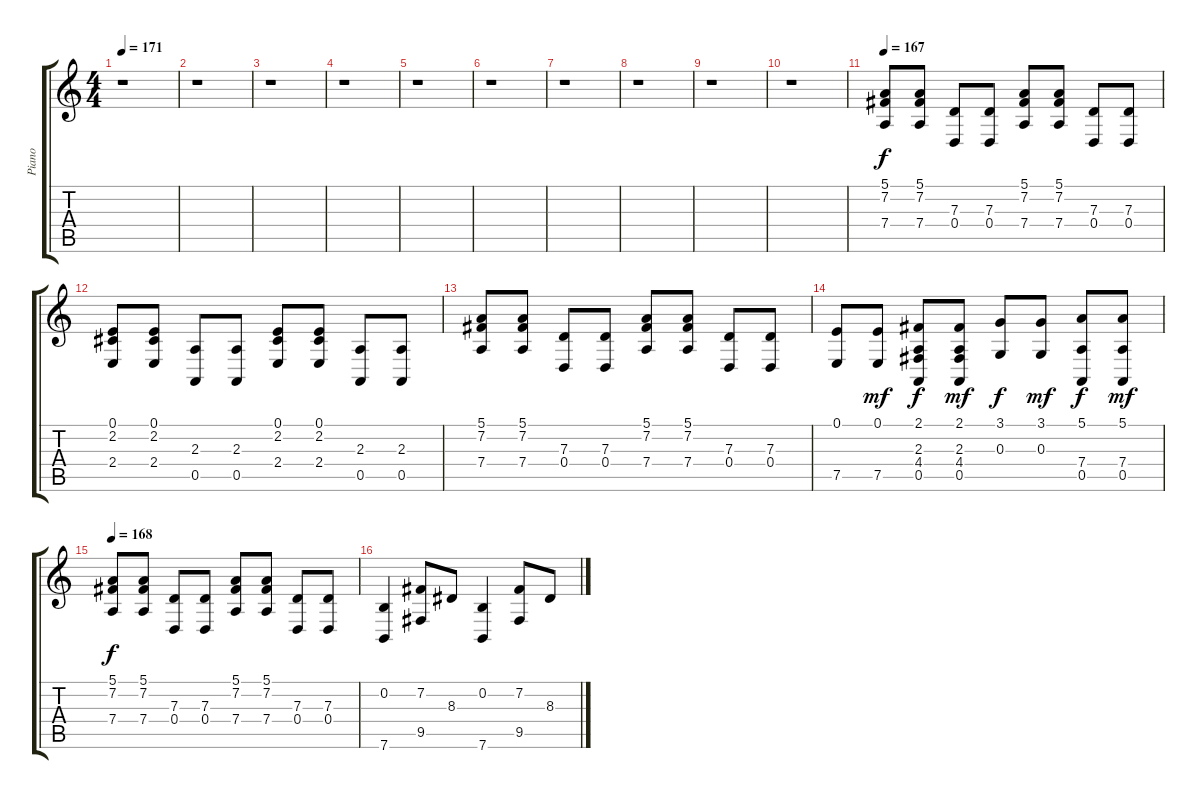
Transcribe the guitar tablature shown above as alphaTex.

\track ("Piano" "Piano") {instrument acousticgrandpiano}
\staff {score tabs}
\tuning (E4 B3 G3 D3 A2 E2) {hide}
\ts (4 4)
\tempo 171
\clef g2
\ks c
r.1{dy f} |
r.1 |
r.1 |
r.1 |
r.1 |
r.1 |
r.1 |
r.1 |
r.1 |
r.1 |
\tempo 167
(5.1 7.2 7.4).8 (5.1 7.2 7.4).8 (7.3 0.4).8 (7.3 0.4).8 (5.1 7.2 7.4).8 (5.1 7.2 7.4).8 (7.3 0.4).8 (7.3 0.4).8 |
(0.1 2.2 2.4).8 (0.1 2.2 2.4).8 (2.3 0.5).8 (2.3 0.5).8 (0.1 2.2 2.4).8 (0.1 2.2 2.4).8 (2.3 0.5).8 (2.3 0.5).8 |
(5.1 7.2 7.4).8 (5.1 7.2 7.4).8 (7.3 0.4).8 (7.3 0.4).8 (5.1 7.2 7.4).8 (5.1 7.2 7.4).8 (7.3 0.4).8 (7.3 0.4).8 |
(0.1 7.5).8 (0.1 7.5).8{dy mf} (2.1 2.3 4.4 0.5).8{dy f} (2.1 2.3 4.4 0.5).8{dy mf} (3.1 0.3).8{dy f} (3.1 0.3).8{dy mf} (5.1 7.4 0.5).8{dy f} (5.1 7.4 0.5).8{dy mf} |
\tempo 168
(5.1 7.2 7.4).8{dy f} (5.1 7.2 7.4).8 (7.3 0.4).8 (7.3 0.4).8 (5.1 7.2 7.4).8 (5.1 7.2 7.4).8 (7.3 0.4).8 (7.3 0.4).8 |
(0.2 7.6).4 (7.2 9.5).8 8.3.8 (0.2 7.6).4 (7.2 9.5).8 8.3.8
